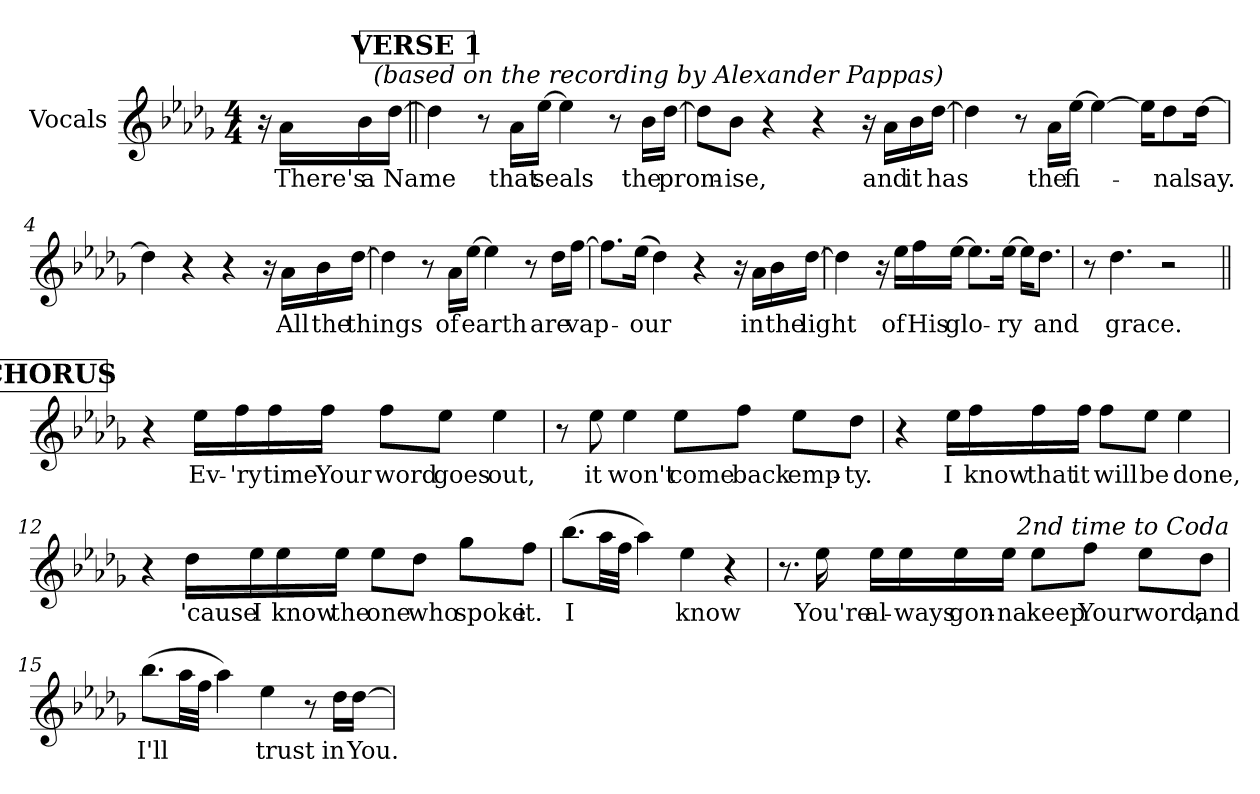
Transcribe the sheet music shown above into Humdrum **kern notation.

**kern	**text
*part1	*part1
*staff1	*staff1
*I"Vocals	*
*clefG2	*
*k[b-e-a-d-g-]	*
*D-:	*
*M4/4	*
*MM68	*
=	=
!	!LO:LY:b
*^	*
16r	8ryy	1.
!	!	!LO:LY:b
16a-\LL	.	There's
!	!	!LO:LY:b
16b-\	32ryy	a
!	!LO:TX:a:i:t=(based on the recording by Alexander Pappas)	!
.	16.ryy	.
!	!	!LO:LY:b
[16dd-\JJ	.	Name
*v	*v	*
!!LO:REH:place=s1:a:B:t=VERSE 1
=1||	=1||
4dd-\]	.
8r	.
!	!LO:LY:b
16a-\LL	that
!	!LO:LY:b
[16ee-\JJ	seals
4ee-\]	.
8r	.
!	!LO:LY:b
16b-\LL	the
!	!LO:LY:b
[16dd-\JJ	prom-
!!LO:LB:g=z
=2	=2
8dd-\L]	.
!	!LO:LY:b
8b-\J	-ise,
4r	.
4r	.
16r	.
!	!LO:LY:b
16a-\LL	and
!	!LO:LY:b
16b-\	it
!	!LO:LY:b
[16dd-\JJ	has
=3	=3
4dd-\]	.
8r	.
!	!LO:LY:b
16a-\LL	the
!	!LO:LY:b
[16ee-\JJ	fi-
4ee-\_	.
16ee-\KL]	.
!	!LO:LY:b
8dd-\	-nal
!	!LO:LY:b
[16dd-\Jk	say.
!!LO:LB:g=z
=4	=4
4dd-\]	.
4r	.
4r	.
16r	.
!	!LO:LY:b
16a-\LL	All
!	!LO:LY:b
16b-\	the
!	!LO:LY:b
[16dd-\JJ	things
=5	=5
4dd-\]	.
8r	.
!	!LO:LY:b
16a-\LL	of
!	!LO:LY:b
[16ee-\JJ	earth
4ee-\]	.
8r	.
!	!LO:LY:b
16dd-\LL	are
!	!LO:LY:b
[16ff\JJ	vap-
!!LO:LB:g=z
=6	=6
8.ff\L]	.
!	!LO:LY:b
(>16ee-\Jk	-our
4dd-\)	.
4r	.
16r	.
!	!LO:LY:b
16a-\LL	in
!	!LO:LY:b
16b-\	the
!	!LO:LY:b
[16dd-\JJ	light
=7	=7
4dd-\]	.
16r	.
!	!LO:LY:b
16ee-\LL	of
!	!LO:LY:b
16ff\	His
!	!LO:LY:b
[16ee-\JJ	glo-
8.ee-\L]	.
!	!LO:LY:b
[16ee-\Jk	-ry
16ee-\KL]	.
!	!LO:LY:b
8.dd-\J	and
=8	=8
8r	.
!	!LO:LY:b
4.dd-\	grace.
2r	.
!!LO:LB:g=z
!!LO:REH:place=s1:a:B:t=CHORUS
=9||	=9||
4r	.
!	!LO:LY:b
16ee-\LL	Ev-
!	!LO:LY:b
16ff\	-'ry
!	!LO:LY:b
16ff\	time
!	!LO:LY:b
16ff\JJ	Your
!	!LO:LY:b
8ff\L	word
!	!LO:LY:b
8ee-\J	goes
!	!LO:LY:b
4ee-\	out,
=10	=10
8r	.
!	!LO:LY:b
8ee-\	it
!	!LO:LY:b
4ee-\	won't
!	!LO:LY:b
8ee-\L	come
!	!LO:LY:b
8ff\J	back
!	!LO:LY:b
8ee-\L	emp-
!	!LO:LY:b
8dd-\J	-ty.
!!LO:LB:g=z
=11	=11
4r	.
!	!LO:LY:b
16ee-\LL	I
!	!LO:LY:b
16ff\	know
!	!LO:LY:b
16ff\	that
!	!LO:LY:b
16ff\JJ	it
!	!LO:LY:b
8ff\L	will
!	!LO:LY:b
8ee-\J	be
!	!LO:LY:b
4ee-\	done,
=12	=12
4r	.
!	!LO:LY:b
16dd-\LL	'cause
!	!LO:LY:b
16ee-\	I
!	!LO:LY:b
16ee-\	know
!	!LO:LY:b
16ee-\JJ	the
!	!LO:LY:b
8ee-\L	one
!	!LO:LY:b
8dd-\J	who
!	!LO:LY:b
8gg-\L	spoke
!	!LO:LY:b
8ff\J	it.
!!LO:PB:g=z
=13	=13
!	!LO:LY:b
(>8.bb-\L	I
32aa-\LL	.
32ff\JJJ	.
4aa-\)	.
!	!LO:LY:b
4ee-\	know
4r	.
=14	=14
8.r	.
!	!LO:LY:b
16ee-\	You're
!	!LO:LY:b
16ee-\LL	al-
!	!LO:LY:b
16ee-\	-ways
!	!LO:LY:b
16ee-\	gon-
!	!LO:LY:b
16ee-\JJ	-na
!	!LO:LY:b
8ee-\L	keep
!	!LO:LY:b
8ff\J	Your
!	!LO:LY:b
8ee-\L	word,
!	!LO:LY:b
8dd-\J	and
!LO:TX:a:i:rj:t=2nd time to Coda	!
=15	=15
!	!LO:LY:b
(>8.bb-\L	I'll
32aa-\LL	.
32ff\JJJ	.
4aa-\)	.
!	!LO:LY:b
4ee-\	trust
8r	.
!	!LO:LY:b
16dd-\LL	in
!	!LO:LY:b
[16dd-\JJ	You.
=	=
*-	*-
